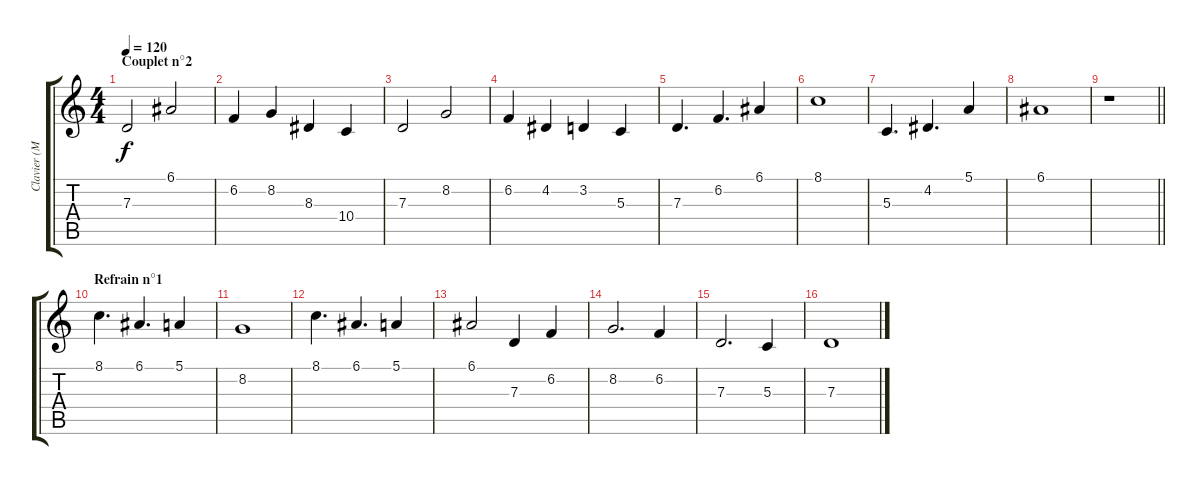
\track ("Clavier (Main Droite)" "Clavier (M") {instrument stringensemble1}
\staff {score tabs}
\tuning (E4 B3 G3 D3 A2 E2) {hide}
\ts (4 4)
\section ("" "Couplet n°2")
\tempo 120
\clef g2
\ks c
7.3.2{dy f} 6.1.2 |
6.2.4 8.2.4 8.3.4 10.4.4 |
7.3.2 8.2.2 |
6.2.4 4.2.4 3.2.4 5.3.4 |
7.3.4{d} 6.2.4{d} 6.1.4 |
8.1.1 |
5.3.4{d} 4.2.4{d} 5.1.4 |
6.1.1 |
\barLineRight lightlight
r.1 |
\section ("" "Refrain n°1")
8.1.4{d} 6.1.4{d} 5.1.4 |
8.2.1 |
8.1.4{d} 6.1.4{d} 5.1.4 |
6.1.2 7.3.4 6.2.4 |
8.2.2{d} 6.2.4 |
7.3.2{d} 5.3.4 |
7.3.1
